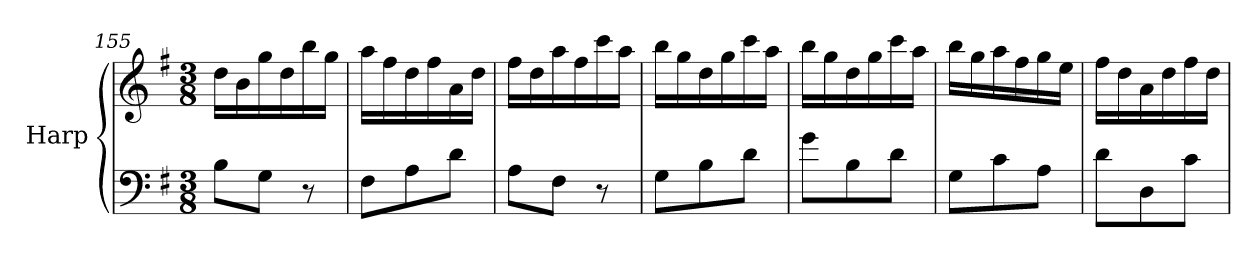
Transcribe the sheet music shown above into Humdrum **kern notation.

**kern	**kern
*part1	*part1
*staff2	*staff1
*I"Harp	*
*I'Hp	*
*clefF4	*clefG2
*k[f#]	*k[f#]
*M3/8	*M3/8
=155	=155
8B\L	16dd\LL
.	16b\
8G\J	16gg\
.	16dd\
8r	16bb\
.	16gg\JJ
=156	=156
8F#\L	16aa\LL
.	16ff#\
8A\	16dd\
.	16ff#\
8d\J	16a\
.	16dd\JJ
=157	=157
8A\L	16ff#\LL
.	16dd\
8F#\J	16aa\
.	16ff#\
8r	16ccc\
.	16aa\JJ
=158	=158
8G\L	16bb\LL
.	16gg\
8B\	16dd\
.	16gg\
8d\J	16ccc\
.	16aa\JJ
=159	=159
8g\L	16bb\LL
.	16gg\
8B\	16dd\
.	16gg\
8d\J	16ccc\
.	16aa\JJ
!!LO:LB:g=z
=160	=160
8G\L	16bb\LL
.	16gg\
8c\	16aa\
.	16ff#\
8A\J	16gg\
.	16ee\JJ
=161	=161
8d\L	16ff#\LL
.	16dd\
8D\	16a\
.	16dd\
8c\J	16ff#\
.	16dd\JJ
=	=
*-	*-
